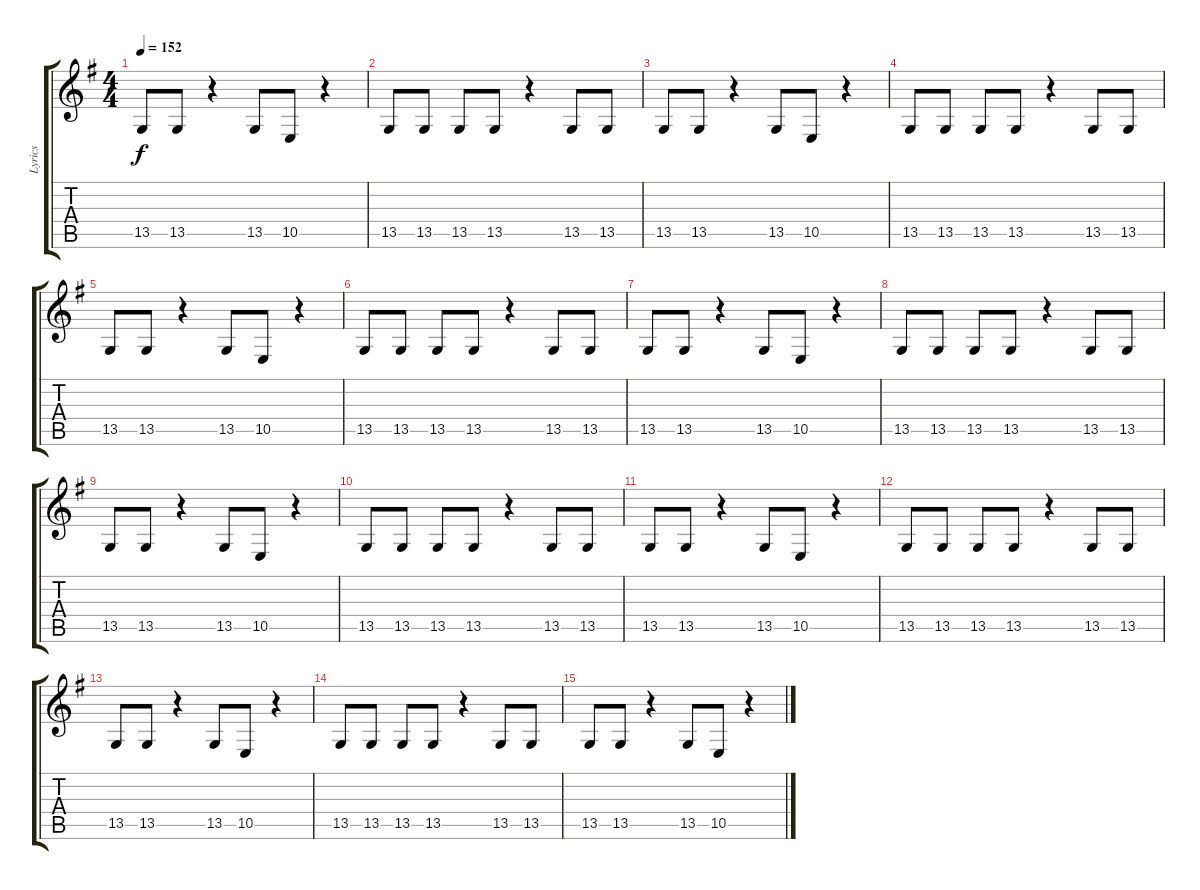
\track ("Lyrics" "Lyrics") {instrument cello}
\staff {score tabs}
\tuning (Db4 Ab3 E3 B2 Gb2 Db2) {hide}
\ts (4 4)
\tempo 152
\clef g2
\ks eminor
13.5.8{dy f} 13.5.8 r.4 13.5.8 10.5.8 r.4 |
13.5.8 13.5.8 13.5.8 13.5.8 r.4 13.5.8 13.5.8 |
13.5.8 13.5.8 r.4 13.5.8 10.5.8 r.4 |
13.5.8 13.5.8 13.5.8 13.5.8 r.4 13.5.8 13.5.8 |
13.5.8 13.5.8 r.4 13.5.8 10.5.8 r.4 |
13.5.8 13.5.8 13.5.8 13.5.8 r.4 13.5.8 13.5.8 |
13.5.8 13.5.8 r.4 13.5.8 10.5.8 r.4 |
13.5.8 13.5.8 13.5.8 13.5.8 r.4 13.5.8 13.5.8 |
13.5.8 13.5.8 r.4 13.5.8 10.5.8 r.4 |
13.5.8 13.5.8 13.5.8 13.5.8 r.4 13.5.8 13.5.8 |
13.5.8 13.5.8 r.4 13.5.8 10.5.8 r.4 |
13.5.8 13.5.8 13.5.8 13.5.8 r.4 13.5.8 13.5.8 |
13.5.8 13.5.8 r.4 13.5.8 10.5.8 r.4 |
13.5.8 13.5.8 13.5.8 13.5.8 r.4 13.5.8 13.5.8 |
13.5.8 13.5.8 r.4 13.5.8 10.5.8 r.4
